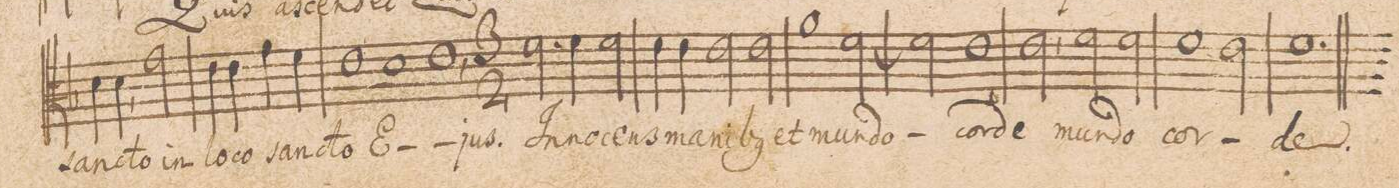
**kern	**text
*I"Alto	*
*clefC3	*
*k[b-]	*
*met(c|)	*
*M2/2	*
4d\	san-
4d,\	-cto
2g\	in
=67	=67
4e\	lo-
4e\	-co
4g\	san-
4f\	-cto
=68	=68
1e\	E-
=69-	=69
1d\	.
=70-	=70
1e\,	-jus.
=71-	=71
*M3/2	*
2.f\	In-
4f\	-no-
2f\	-cens
=72	=72
4e\	ma-
4e\	-ni-
2e\	-bus
2e\	et
=73	=73
1a\	mun-
[<2f\	-do
=74	=74
2f\]	.
1e\	cor-
=75	=75
2e,\	-de
2f\	mun-
2f\	-do
=76	=76
1f\	cor-
2e\	.
=77	=77
1.f\	-de.
==	==
*-	*-
